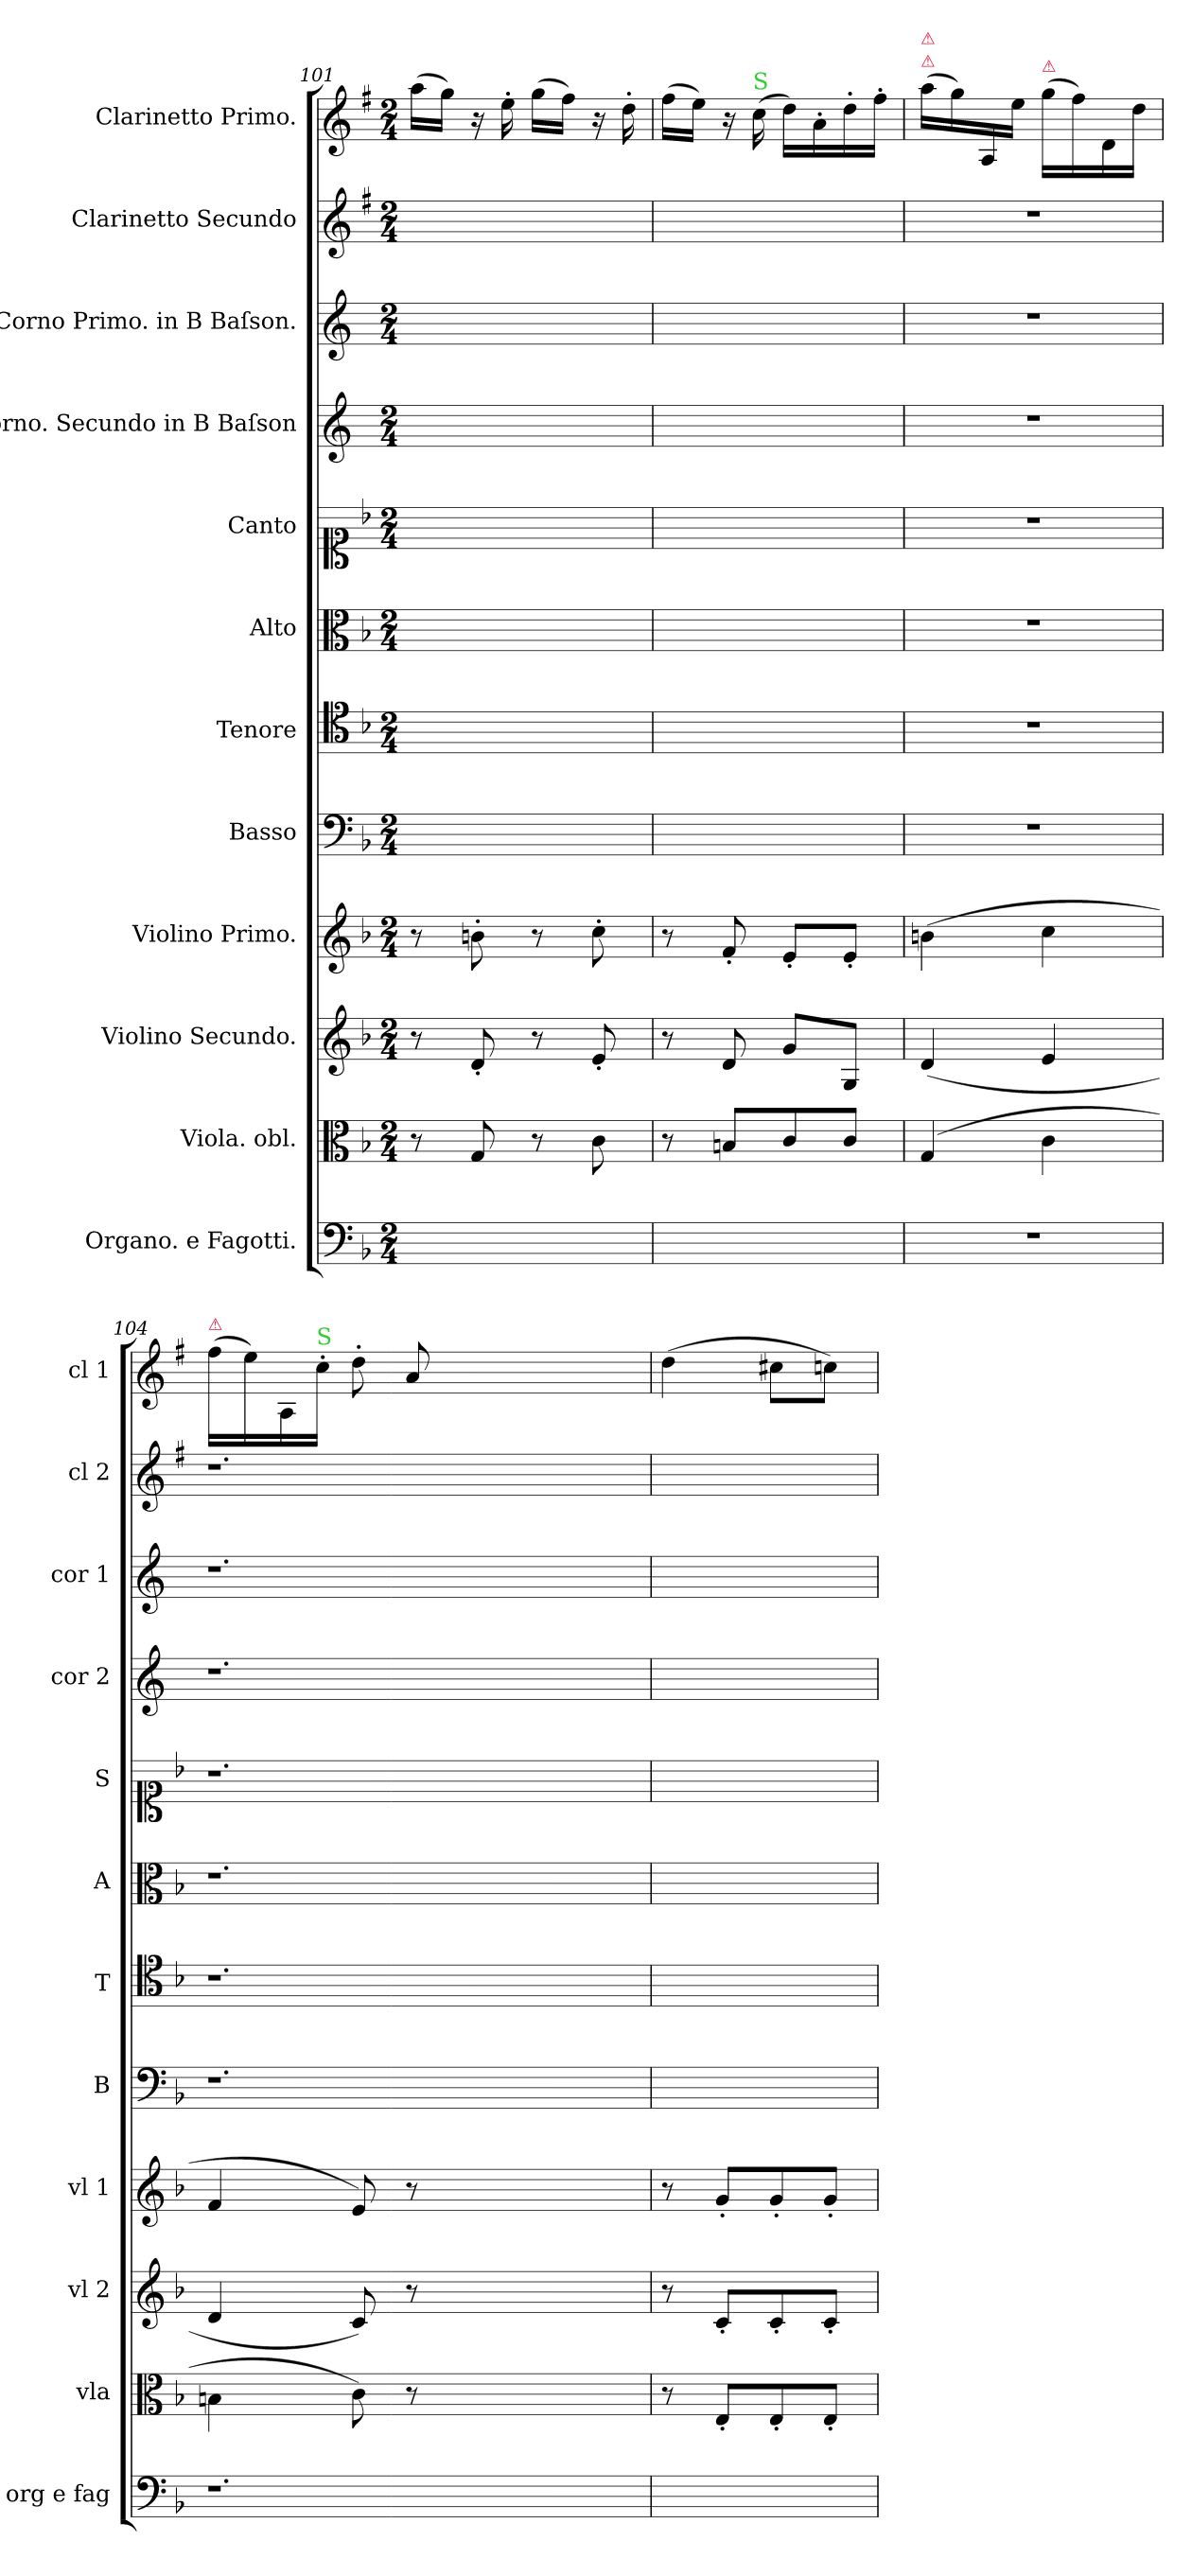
**kern	**kern	**kern	**kern	**kern	**kern	**kern	**kern	**kern	**kern	**kern	**kern
*part12	*part11	*part10	*part9	*part8	*part7	*part6	*part5	*part4	*part3	*part2	*part1
*staff12	*staff11	*staff10	*staff9	*staff8	*staff7	*staff6	*staff5	*staff4	*staff3	*staff2	*staff1
*I"Organo. e Fagotti.	*I"Viola. obl.	*I"Violino Secundo.	*I"Violino Primo.	*I"Basso	*I"Tenore	*I"Alto	*I"Canto	*I"Corno. Secundo in B Baſson	*I"Corno Primo. in B Baſson.	*I"Clarinetto Secundo	*I"Clarinetto Primo.
*I'org e fag	*I'vla	*I'vl 2	*I'vl 1	*I'B	*I'T	*I'A	*I'S	*I'cor 2	*I'cor 1	*I'cl 2	*I'cl 1
*clefF4	*clefC3	*clefG2	*clefG2	*clefF4	*clefC4	*clefC3	*clefC1	*clefG2	*clefG2	*clefG2	*clefG2
*	*	*	*	*	*	*	*	*ITrd4c7	*ITrd4c7	*ITrd1c2	*ITrd1c2
*k[b-]	*k[b-]	*k[b-]	*k[b-]	*k[b-]	*k[b-]	*k[b-]	*k[b-]	*k[b-]	*k[b-]	*k[b-]	*k[b-]
*F:	*F:	*F:	*F:	*F:	*F:	*F:	*F:	*F:	*F:	*F:	*F:
*M2/4	*M2/4	*M2/4	*M2/4	*M2/4	*M2/4	*M2/4	*M2/4	*M2/4	*M2/4	*M2/4	*M2/4
=101	=101	=101	=101	=101	=101	=101	=101	=101	=101	=101	=101
2ryy	8r	8r	8r	2ryy	2ryy	2ryy	2ryy	2ryy	2ryy	2ryy	(16gg\LL
.	.	.	.	.	.	.	.	.	.	.	16ff\JJ)
.	8G/	8d'/	8bn'\	.	.	.	.	.	.	.	16r
.	.	.	.	.	.	.	.	.	.	.	16dd'\
.	8r	8r	8r	.	.	.	.	.	.	.	(16ff\LL
.	.	.	.	.	.	.	.	.	.	.	16ee\JJ)
.	8c\	8e'/	8cc'\	.	.	.	.	.	.	.	16r
.	.	.	.	.	.	.	.	.	.	.	16cc'\
=102	=102	=102	=102	=102	=102	=102	=102	=102	=102	=102	=102
2ryy	8r	8r	8r	2ryy	2ryy	2ryy	2ryy	2ryy	2ryy	2ryy	(16ee\LL
.	.	.	.	.	.	.	.	.	.	.	16dd\JJ)
.	8Bn/L	8d/	8f'/	.	.	.	.	.	.	.	16r
!	!	!	!	!	!	!	!	!	!	!	!LO:TX:a:color=limegreen:t=S
.	.	.	.	.	.	.	.	.	.	.	(16b-\
.	8c/	8g/L	8e'/L	.	.	.	.	.	.	.	16cc\LL)
.	.	.	.	.	.	.	.	.	.	.	16g'\
.	8c/J	8G/J	8e'/J	.	.	.	.	.	.	.	16cc'\
.	.	.	.	.	.	.	.	.	.	.	16ee'\JJ
=103	=103	=103	=103	=103	=103	=103	=103	=103	=103	=103	=103
!	!	!	!	!	!	!	!	!	!	!	!LO:TX:a:color=crimson:t=⚠
!	!	!	!	!	!	!	!	!	!	!	!LO:TX:a:color=crimson:t=⚠
2r	(4G/	(4d/	(4bn\	2r	2r	2r	2r	2r	2r	2r	(16gg\LL
.	.	.	.	.	.	.	.	.	.	.	16ff\)
.	.	.	.	.	.	.	.	.	.	.	16G/
.	.	.	.	.	.	.	.	.	.	.	16dd\JJ
!	!	!	!	!	!	!	!	!	!	!	!LO:TX:a:color=crimson:t=⚠
.	4c\	4e/	4cc\	.	.	.	.	.	.	.	(16ff\LL
.	.	.	.	.	.	.	.	.	.	.	16ee\)
.	.	.	.	.	.	.	.	.	.	.	16c/
.	.	.	.	.	.	.	.	.	.	.	16cc\JJ
=104	=104	=104	=104	=104	=104	=104	=104	=104	=104	=104	=104
!	!	!	!	!	!	!	!	!	!	!	!LO:TX:a:color=crimson:t=⚠
1.r	4Bn\	4d/	4f/	1.r	1.r	1.r	1.r	1.r	1.r	1.r	(16ee\LL
.	.	.	.	.	.	.	.	.	.	.	16dd\)
.	.	.	.	.	.	.	.	.	.	.	16G/
!	!	!	!	!	!	!	!	!	!	!	!LO:TX:a:color=limegreen:t=S
.	.	.	.	.	.	.	.	.	.	.	16b-'\JJ
.	8c\)	8c/)	8e/)	.	.	.	.	.	.	.	8cc'\
.	8r	8r	8r	.	.	.	.	.	.	.	8g/
.	1ryy	1ryy	1ryy	.	.	.	.	.	.	.	1ryy
=105	=105	=105	=105	=105	=105	=105	=105	=105	=105	=105	=105
2ryy	8r	8r	8r	2ryy	2ryy	2ryy	2ryy	2ryy	2ryy	2ryy	(4cc\
.	8E'/L	8c'/L	8g'/L	.	.	.	.	.	.	.	.
.	8E'/	8c'/	8g'/	.	.	.	.	.	.	.	8bn\L
.	8E'/J	8c'/J	8g'/J	.	.	.	.	.	.	.	8b-X\J)
=	=	=	=	=	=	=	=	=	=	=	=
*-	*-	*-	*-	*-	*-	*-	*-	*-	*-	*-	*-
